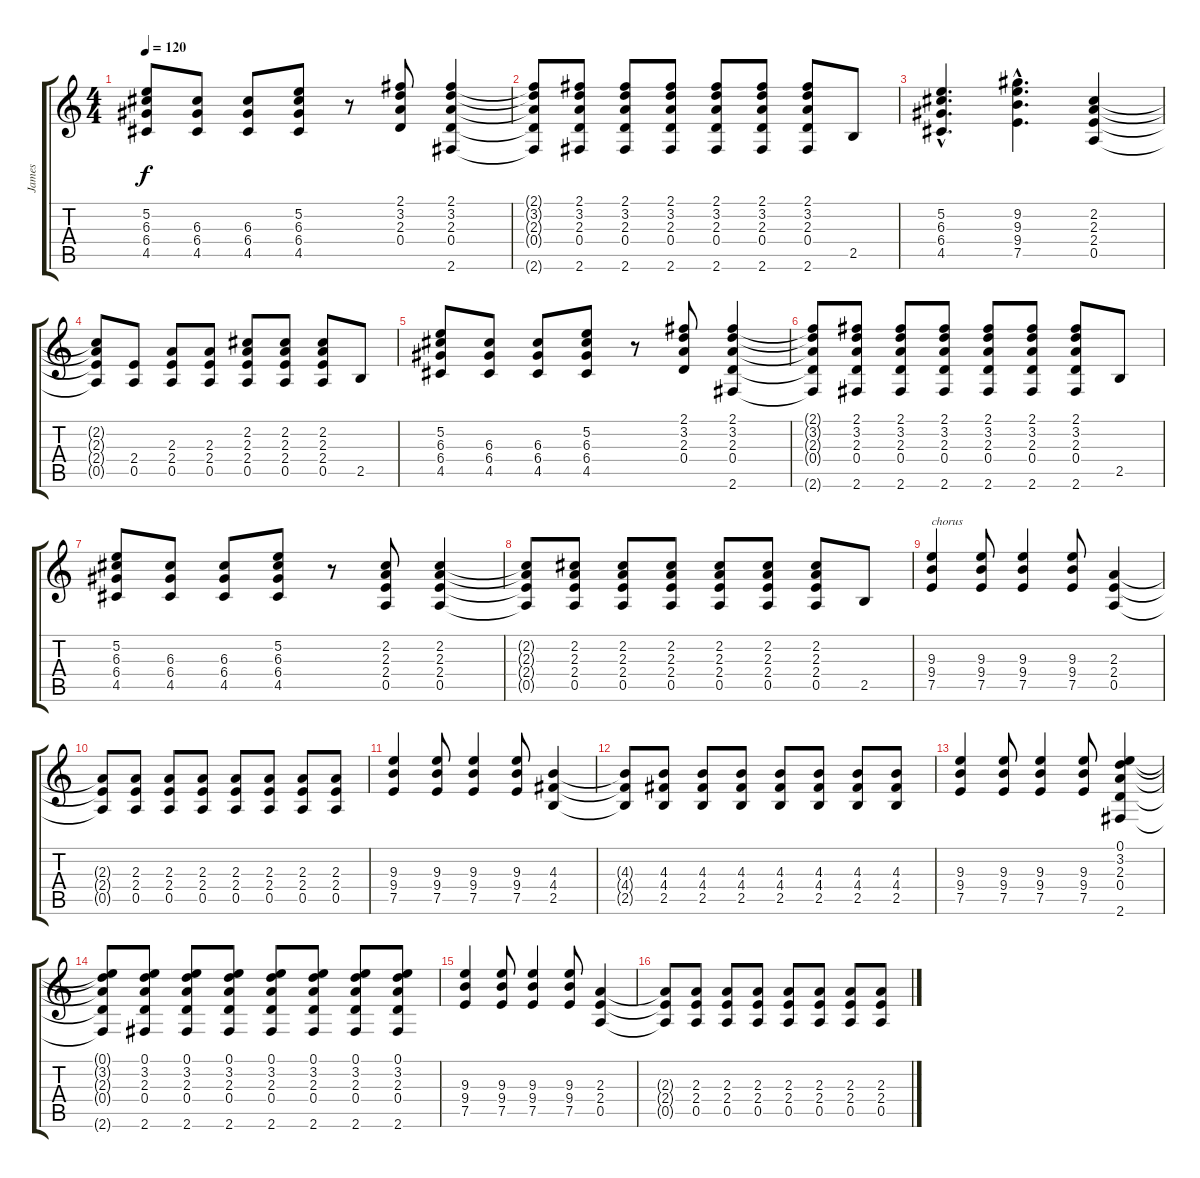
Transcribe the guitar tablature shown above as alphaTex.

\track ("James" "James") {instrument electricguitarclean}
\staff {score tabs}
\tuning (E4 B3 G3 D3 A2 E2) {hide}
\ts (4 4)
\tempo 120
\clef g2
\ks c
(5.2 6.3 6.4 4.5).8{dy f} (6.3 6.4 4.5).8 (6.3 6.4 4.5).8 (5.2 6.3 6.4 4.5).8 r.8 (2.1 3.2 2.3 0.4).8 (2.1 3.2 2.3 0.4 2.6).4 |
(2.1{t} 3.2{t} 2.3{t} 0.4{t} 2.6{t}).8 (2.1 3.2 2.3 0.4 2.6).8 (2.1 3.2 2.3 0.4 2.6).8 (2.1 3.2 2.3 0.4 2.6).8 (2.1 3.2 2.3 0.4 2.6).8 (2.1 3.2 2.3 0.4 2.6).8 (2.1 3.2 2.3 0.4 2.6).8 2.5.8 |
(5.2{hac} 6.3{hac} 6.4{hac} 4.5{hac}).4{d} (9.2{hac} 9.3{hac} 9.4{hac} 7.5{hac}).4{d} (2.2 2.3 2.4 0.5).4 |
(2.2{t} 2.3{t} 2.4{t} 0.5{t}).8 (2.4 0.5).8 (2.3 2.4 0.5).8 (2.3 2.4 0.5).8 (2.2 2.3 2.4 0.5).8 (2.2 2.3 2.4 0.5).8 (2.2 2.3 2.4 0.5).8 2.5.8 |
(5.2 6.3 6.4 4.5).8 (6.3 6.4 4.5).8 (6.3 6.4 4.5).8 (5.2 6.3 6.4 4.5).8 r.8 (2.1 3.2 2.3 0.4).8 (2.1 3.2 2.3 0.4 2.6).4 |
(2.1{t} 3.2{t} 2.3{t} 0.4{t} 2.6{t}).8 (2.1 3.2 2.3 0.4 2.6).8 (2.1 3.2 2.3 0.4 2.6).8 (2.1 3.2 2.3 0.4 2.6).8 (2.1 3.2 2.3 0.4 2.6).8 (2.1 3.2 2.3 0.4 2.6).8 (2.1 3.2 2.3 0.4 2.6).8 2.5.8 |
(5.2 6.3 6.4 4.5).8 (6.3 6.4 4.5).8 (6.3 6.4 4.5).8 (5.2 6.3 6.4 4.5).8 r.8 (2.2 2.3 2.4 0.5).8 (2.2 2.3 2.4 0.5).4 |
(2.2{t} 2.3{t} 2.4{t} 0.5{t}).8 (2.2 2.3 2.4 0.5).8 (2.2 2.3 2.4 0.5).8 (2.2 2.3 2.4 0.5).8 (2.2 2.3 2.4 0.5).8 (2.2 2.3 2.4 0.5).8 (2.2 2.3 2.4 0.5).8 2.5.8 |
(9.3 9.4 7.5).4{txt "chorus"} (9.3 9.4 7.5).8 (9.3 9.4 7.5).4 (9.3 9.4 7.5).8 (2.3 2.4 0.5).4 |
(2.3{t} 2.4{t} 0.5{t}).8 (2.3 2.4 0.5).8 (2.3 2.4 0.5).8 (2.3 2.4 0.5).8 (2.3 2.4 0.5).8 (2.3 2.4 0.5).8 (2.3 2.4 0.5).8 (2.3 2.4 0.5).8 |
(9.3 9.4 7.5).4 (9.3 9.4 7.5).8 (9.3 9.4 7.5).4 (9.3 9.4 7.5).8 (4.3 4.4 2.5).4 |
(4.3{t} 4.4{t} 2.5{t}).8 (4.3 4.4 2.5).8 (4.3 4.4 2.5).8 (4.3 4.4 2.5).8 (4.3 4.4 2.5).8 (4.3 4.4 2.5).8 (4.3 4.4 2.5).8 (4.3 4.4 2.5).8 |
(9.3 9.4 7.5).4 (9.3 9.4 7.5).8 (9.3 9.4 7.5).4 (9.3 9.4 7.5).8 (0.1 3.2 2.3 0.4 2.6).4 |
(0.1{t} 3.2{t} 2.3{t} 0.4{t} 2.6{t}).8 (0.1 3.2 2.3 0.4 2.6).8 (0.1 3.2 2.3 0.4 2.6).8 (0.1 3.2 2.3 0.4 2.6).8 (0.1 3.2 2.3 0.4 2.6).8 (0.1 3.2 2.3 0.4 2.6).8 (0.1 3.2 2.3 0.4 2.6).8 (0.1 3.2 2.3 0.4 2.6).8 |
(9.3 9.4 7.5).4 (9.3 9.4 7.5).8 (9.3 9.4 7.5).4 (9.3 9.4 7.5).8 (2.3 2.4 0.5).4 |
(2.3{t} 2.4{t} 0.5{t}).8 (2.3 2.4 0.5).8 (2.3 2.4 0.5).8 (2.3 2.4 0.5).8 (2.3 2.4 0.5).8 (2.3 2.4 0.5).8 (2.3 2.4 0.5).8 (2.3 2.4 0.5).8
